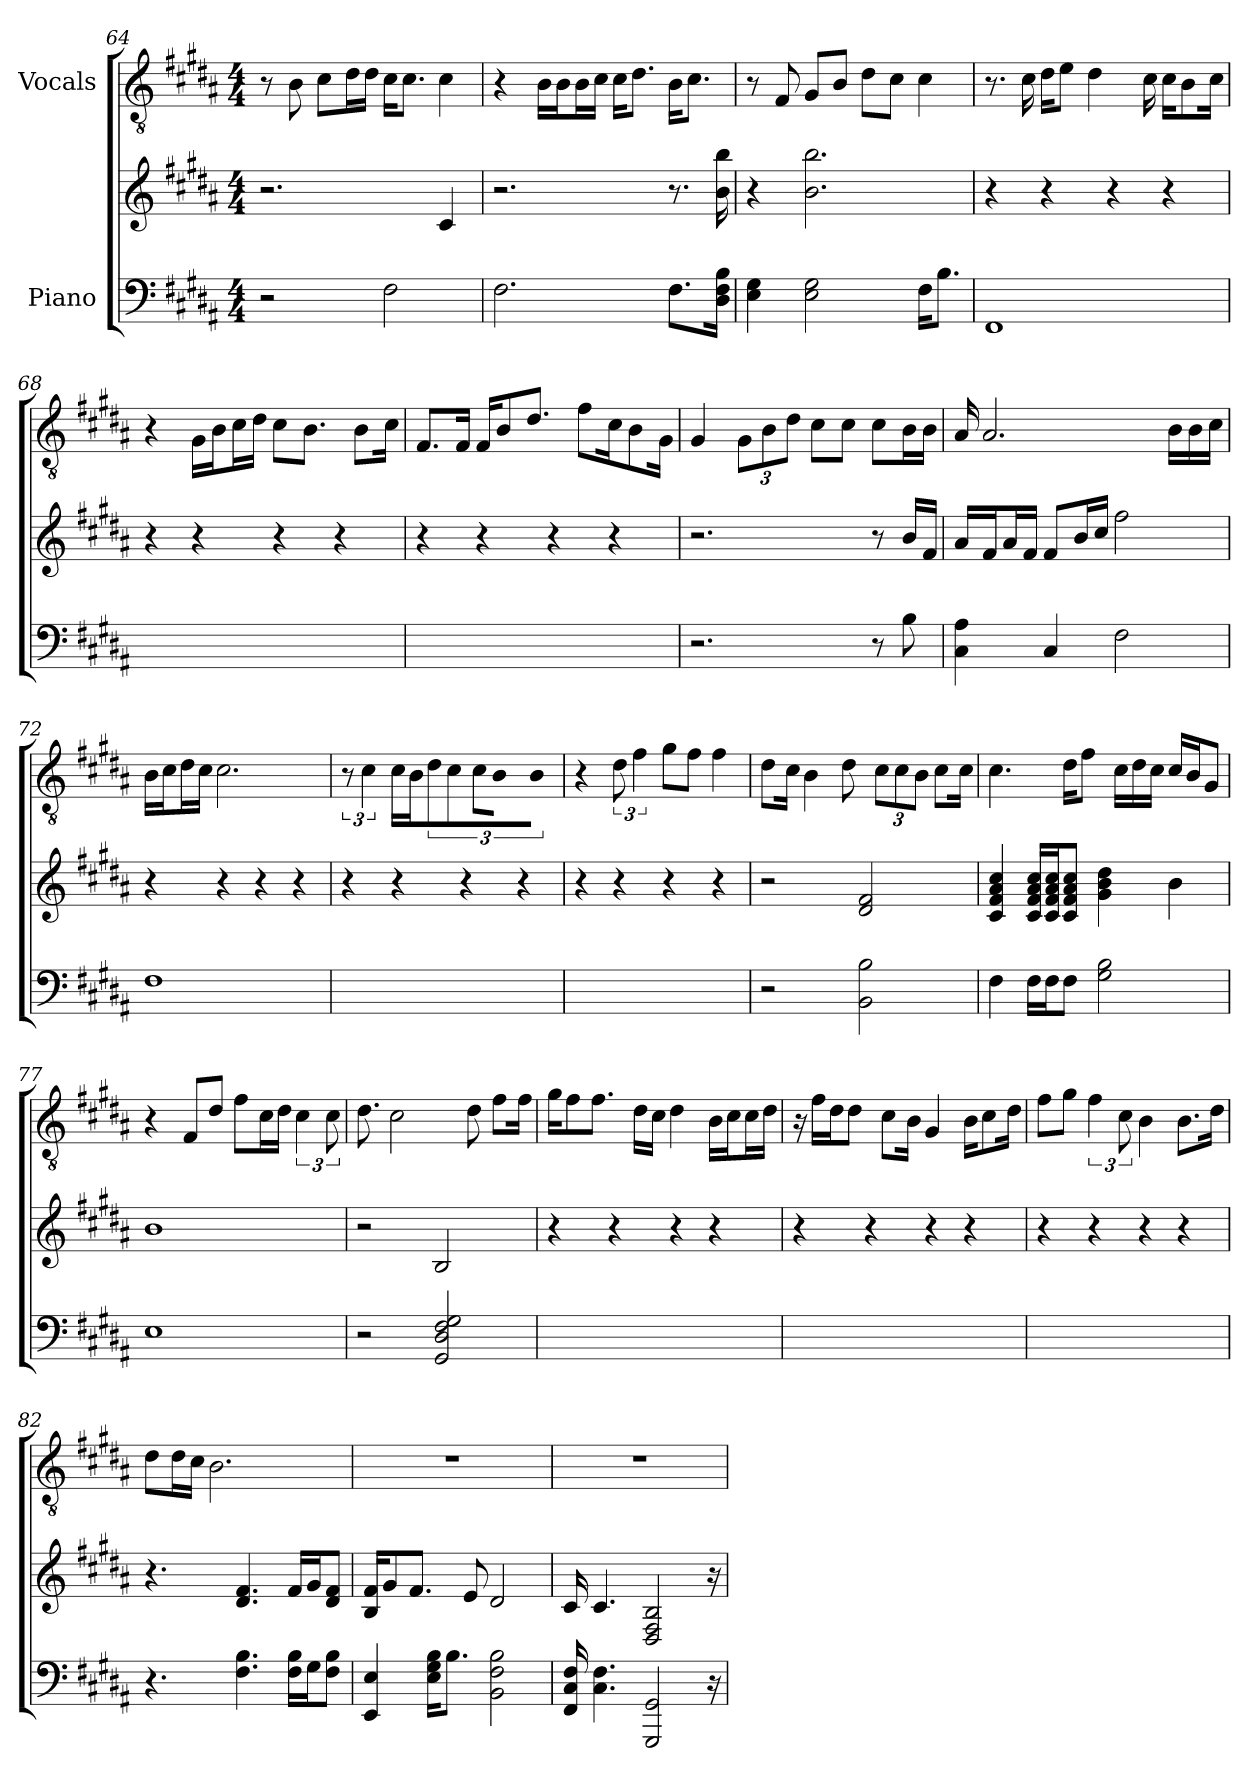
**kern	**kern	**kern
*part2	*part2	*part1
*staff3	*staff2	*staff1
*I"Piano	*	*I"Vocals
*clefF4	*clefG2	*clefGv2
*k[f#c#g#d#a#]	*k[f#c#g#d#a#]	*k[f#c#g#d#a#]
*B:	*B:	*B:
*M4/4	*M4/4	*M4/4
=64	=64	=64
2r	2.r	8r
.	.	8B
.	.	8c#\L
.	.	16d#\L
.	.	16d#\JJ
2F#	.	16c#\KL
.	.	8.c#\J
.	4c#	4c#
=65	=65	=65
2.F#	2.r	4r
.	.	16B\LL
.	.	16B\J
.	.	16B\L
.	.	16c#\JJ
.	.	16c#\KL
.	.	8.d#\J
8.F#\L	8.r	16B\KL
.	.	8.c#\J
16B\ 16F#\ 16D#\Jk	16b 16bb	.
=66	=66	=66
4E 4G#	4r	8r
.	.	8F#
2G# 2E	2.b 2.bb	8G#/L
.	.	8B/J
.	.	8d#\L
.	.	8c#\J
16F#\KL	.	4c#
8.B\J	.	.
=67	=67	=67
1FF#	4r	8.r
.	.	16c#
.	4r	16d#\KL
.	.	8e\J
.	.	4d#
.	4r	.
.	.	16c#
.	4r	16c#\KL
.	.	8B\
.	.	16c#\Jk
=68	=68	=68
1ryy	4r	4r
.	4r	16G#\LL
.	.	16B\J
.	.	16c#\L
.	.	16d#\JJ
.	4r	8c#\L
.	.	8.B\J
.	4r	.
.	.	8B\L
.	.	16c#\Jk
=69	=69	=69
1ryy	4r	8.F#/L
.	.	16F#/Jk
.	4r	16F#/KL
.	.	8B/
.	.	8.d#/J
.	4r	.
.	.	8f#\L
.	4r	16c#\K
.	.	8B\
.	.	16G#\Jk
=70	=70	=70
2.r	2.r	4G#
.	.	12G#\L
.	.	12B\
.	.	12d#\J
.	.	8c#\L
.	.	8c#\J
8r	8r	8c#\L
8B	16b/LL	16B\L
.	16f#/JJ	16B\JJ
=71	=71	=71
4A# 4C#	16a#/LL	16A#
.	16f#/J	2.A#
.	16a#/L	.
.	16f#/JJ	.
4C#	8f#/L	.
.	16b/L	.
.	16cc#/JJ	.
2F#	2ff#	.
.	.	16B\LL
.	.	16B\
.	.	16c#\JJ
=72	=72	=72
1F#	4r	16B\LL
.	.	16c#\J
.	.	16d#\L
.	.	16c#\JJ
.	4r	2.c#
.	4r	.
.	4r	.
=73	=73	=73
1ryy	4r	12r
.	.	6c#
.	4r	16c#\LL
.	.	16B\J
.	.	12d#\
.	.	12c#\J
.	4r	.
.	.	12c#\L
.	.	8B\J
.	4r	4B
=74	=74	=74
1ryy	4r	4r
.	4r	12d#
.	.	6f#
.	4r	8g#\L
.	.	8f#\J
.	4r	4f#
=75	=75	=75
2r	2r	8d#\L
.	.	16c#\Jk
.	.	4B
.	.	8d#
2BB 2B	2d# 2f#	.
.	.	12c#\L
.	.	12c#\
.	.	12B\J
.	.	8c#\L
.	.	16c#\Jk
=76	=76	=76
4F#	4c# 4f# 4a# 4cc#	4.c#
16F#\LL	16c#/ 16f#/ 16a#/ 16cc#/LL	.
16F#\J	16c#/ 16f#/ 16a#/ 16cc#/J	.
8F#\J	8c#/ 8f#/ 8a#/ 8cc#/J	16d#\KL
.	.	8f#\J
2G# 2B	4g# 4b 4dd#	.
.	.	16c#\LL
.	.	16d#\
.	.	16c#\JJ
.	4b	16c#/LL
.	.	16B/J
.	.	8G#/J
=77	=77	=77
1E	1b	4r
.	.	8F#/L
.	.	8d#/J
.	.	8f#\L
.	.	16c#\L
.	.	16d#\JJ
.	.	6c#
.	.	12c#
=78	=78	=78
2r	2r	8.d#
.	.	2c#
2GG# 2D# 2F# 2G#	2B	.
.	.	8d#
.	.	8f#\L
.	.	16f#\Jk
=79	=79	=79
1ryy	4r	16g#\KL
.	.	8f#\
.	.	8.f#\J
.	4r	.
.	.	16d#\LL
.	.	16c#\JJ
.	4r	4d#
.	4r	16B\LL
.	.	16c#\J
.	.	16c#\L
.	.	16d#\JJ
=80	=80	=80
1ryy	4r	16r
.	.	16f#\KL
.	.	16d#\K
.	.	8d#\J
.	4r	.
.	.	8c#\L
.	.	16B\Jk
.	4r	4G#
.	4r	16B\KL
.	.	8c#\
.	.	16d#\Jk
=81	=81	=81
1ryy	4r	8f#\L
.	.	8g#\J
.	4r	6f#
.	.	12c#
.	4r	4B
.	4r	8.B\L
.	.	16d#\Jk
=82	=82	=82
4.r	4.r	8d#\L
.	.	16d#\L
.	.	16c#\JJ
.	.	2.B
4.F# 4.B	4.d# 4.f#	.
16F#\ 16B\LL	16f#/LL	.
16G#\J	16g#/J	.
8F#\ 8B\J	8d#/ 8f#/J	.
=83	=83	=83
4EE 4E	16f#/ 16B/KL	1r
.	8g#/	.
.	8.f#/J	.
16E\ 16G#\ 16B\KL	.	.
8.B\J	.	.
.	8e	.
2BB 2F# 2B	2d#	.
=84	=84	=84
16FF# 16C# 16F#	16c#	1r
4.C# 4.F#	4.c#	.
2GGG# 2GG#	2B 2F# 2D#	.
16r	16r	.
=	=	=
*-	*-	*-
